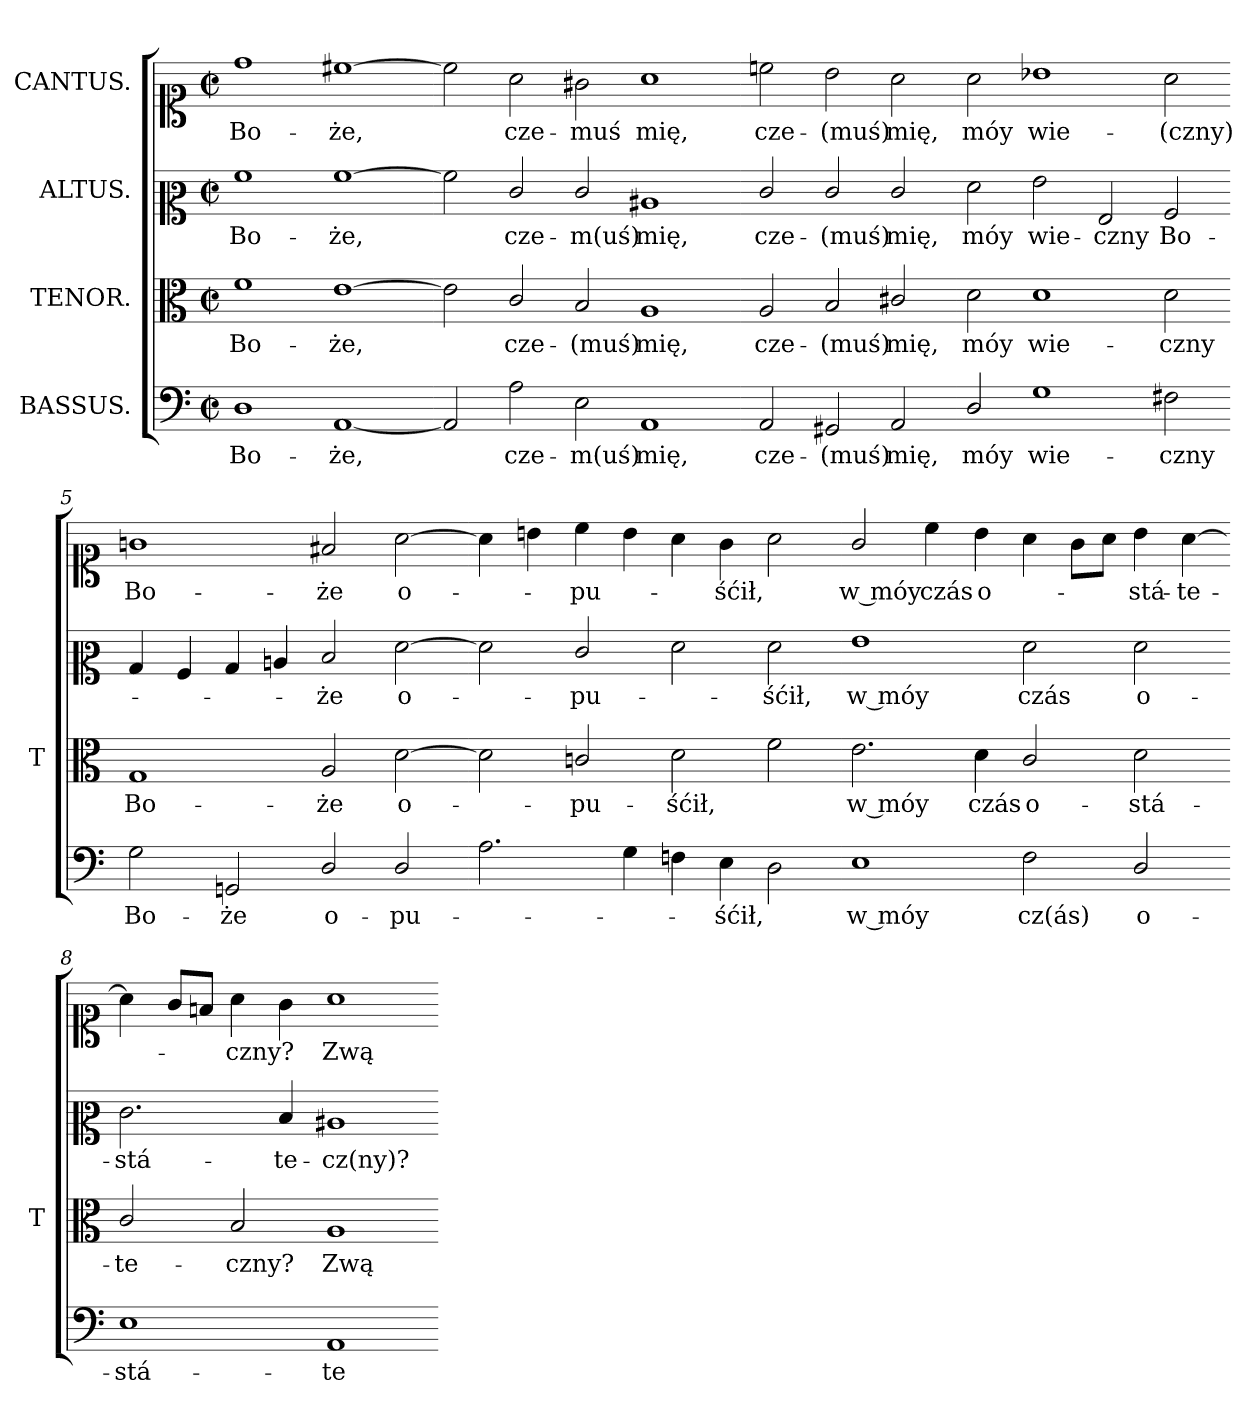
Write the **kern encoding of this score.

**kern	**text	**kern	**text	**kern	**text	**kern	**text
*part4	*part4	*part3	*part3	*part2	*part2	*part1	*part1
*staff4	*staff4	*staff3	*staff3	*staff2	*staff2	*staff1	*staff1
*I"BASSUS.	*	*I"TENOR.	*	*I"ALTUS.	*	*I"CANTUS.	*
*	*	*I'T	*	*	*	*	*
*clefF4	*	*clefC3	*	*clefC2	*	*clefC1	*
*k[]	*	*k[]	*	*k[]	*	*k[]	*
*M2/1	*	*M2/1	*	*M2/1	*	*M2/1	*
*met(c|)	*	*met(c|)	*	*met(c|)	*	*met(c|)	*
=1	=1	=1	=1	=1	=1	=1	=1
1D\	Bo-	1f\	Bo-	1a\	Bo-	1dd\	Bo-
[1AA/	-że,	[1e\	-że,	[1a\	-że,	[1cc#X\	-że,
=2-	=2-	=2-	=2-	=2-	=2-	=2-	=2-
2AA/]	.	2e\]	.	2a\]	.	2cc#\]	.
2A\	cze-	2c/	cze-	2e/	cze-	2a\	cze-
2E\	-m(uś)	2B/	-(muś)	2e/	-m(uś)	2g#X\	-muś
1AA/	mię,	1A/	mię,	1c#X/	mię,	1a\	mię,
=3-	=3-	=3-	=3-	=3-	=3-	=3-	=3-
2AA/	cze-	2A/	cze-	2e/	cze-	2ccn\	cze-
2GG#X/	-(muś)	2B/	-(muś)	2e/	-(muś)	2b\	-(muś)
2AA/	mię,	2c#X/	mię,	2e/	mię,	2a\	mię,
=4-	=4-	=4-	=4-	=4-	=4-	=4-	=4-
2D/	móy	2d\	móy	2f\	móy	2a\	móy
1G\	wie-	1d\	wie-	2g\	wie-	1b-X\	wie-
.	.	.	.	2G/	-czny	.	.
2F#X\	-czny	2d\	-czny	2A/	Bo-	2a\	-(czny)
=5-	=5-	=5-	=5-	=5-	=5-	=5-	=5-
2G\	Bo-	1G/	Bo-	4B/	.	1gn\	Bo-
.	.	.	.	4A/	.	.	.
2GGn/	-że	.	.	4B/	.	.	.
.	.	.	.	4cn/	.	.	.
2D/	o-	2A/	-że	2d/	-że	2f#X/	-że
2D/	-pu-	[2d\	o-	[2f\	o-	[2a\	o-
=6-	=6-	=6-	=6-	=6-	=6-	=6-	=6-
2.A\	.	2d\]	.	2f\]	.	4a\]	.
.	.	.	.	.	.	4bn\	.
.	.	2cn/	-pu-	2e/	-pu-	4cc\	-pu-
4G\	.	.	.	.	.	4b\	.
4Fn\	.	2d\	-śćił,	2f\	.	4a\	.
4E\	-śćił,	.	.	.	.	4g\	-śćił,
2D\	.	2f\	.	2f\	-śćił,	2a\	.
=7-	=7-	=7-	=7-	=7-	=7-	=7-	=7-
1E\	w móy	2.e\	w móy	1g\	w móy	2g/	w móy
.	.	.	.	.	.	4cc\	czás
.	.	4d\	czás	.	.	4b\	o-
2F\	cz(ás)	2c/	o-	2f\	czás	4a\	.
.	.	.	.	.	.	8g\L	.
.	.	.	.	.	.	8a\J	.
2D/	o-	2d\	-stá-	2f\	o-	4b\	-stá-
.	.	.	.	.	.	[4a\	-te-
=8-	=8-	=8-	=8-	=8-	=8-	=8-	=8-
1E\	-stá-	2c/	-te-	2.e\	-stá-	4a\]	.
.	.	.	.	.	.	8g/L	.
.	.	.	.	.	.	8fn/J	.
.	.	2B/	-czny?	.	.	4a\	-czny?
.	.	.	.	4d/	-te-	4g\	.
1AA/	-te-	1A/	Zwą-	1c#X/	-cz(ny)?	1a\	Zwą-
=-	=-	=-	=-	=-	=-	=-	=-
*-	*-	*-	*-	*-	*-	*-	*-
